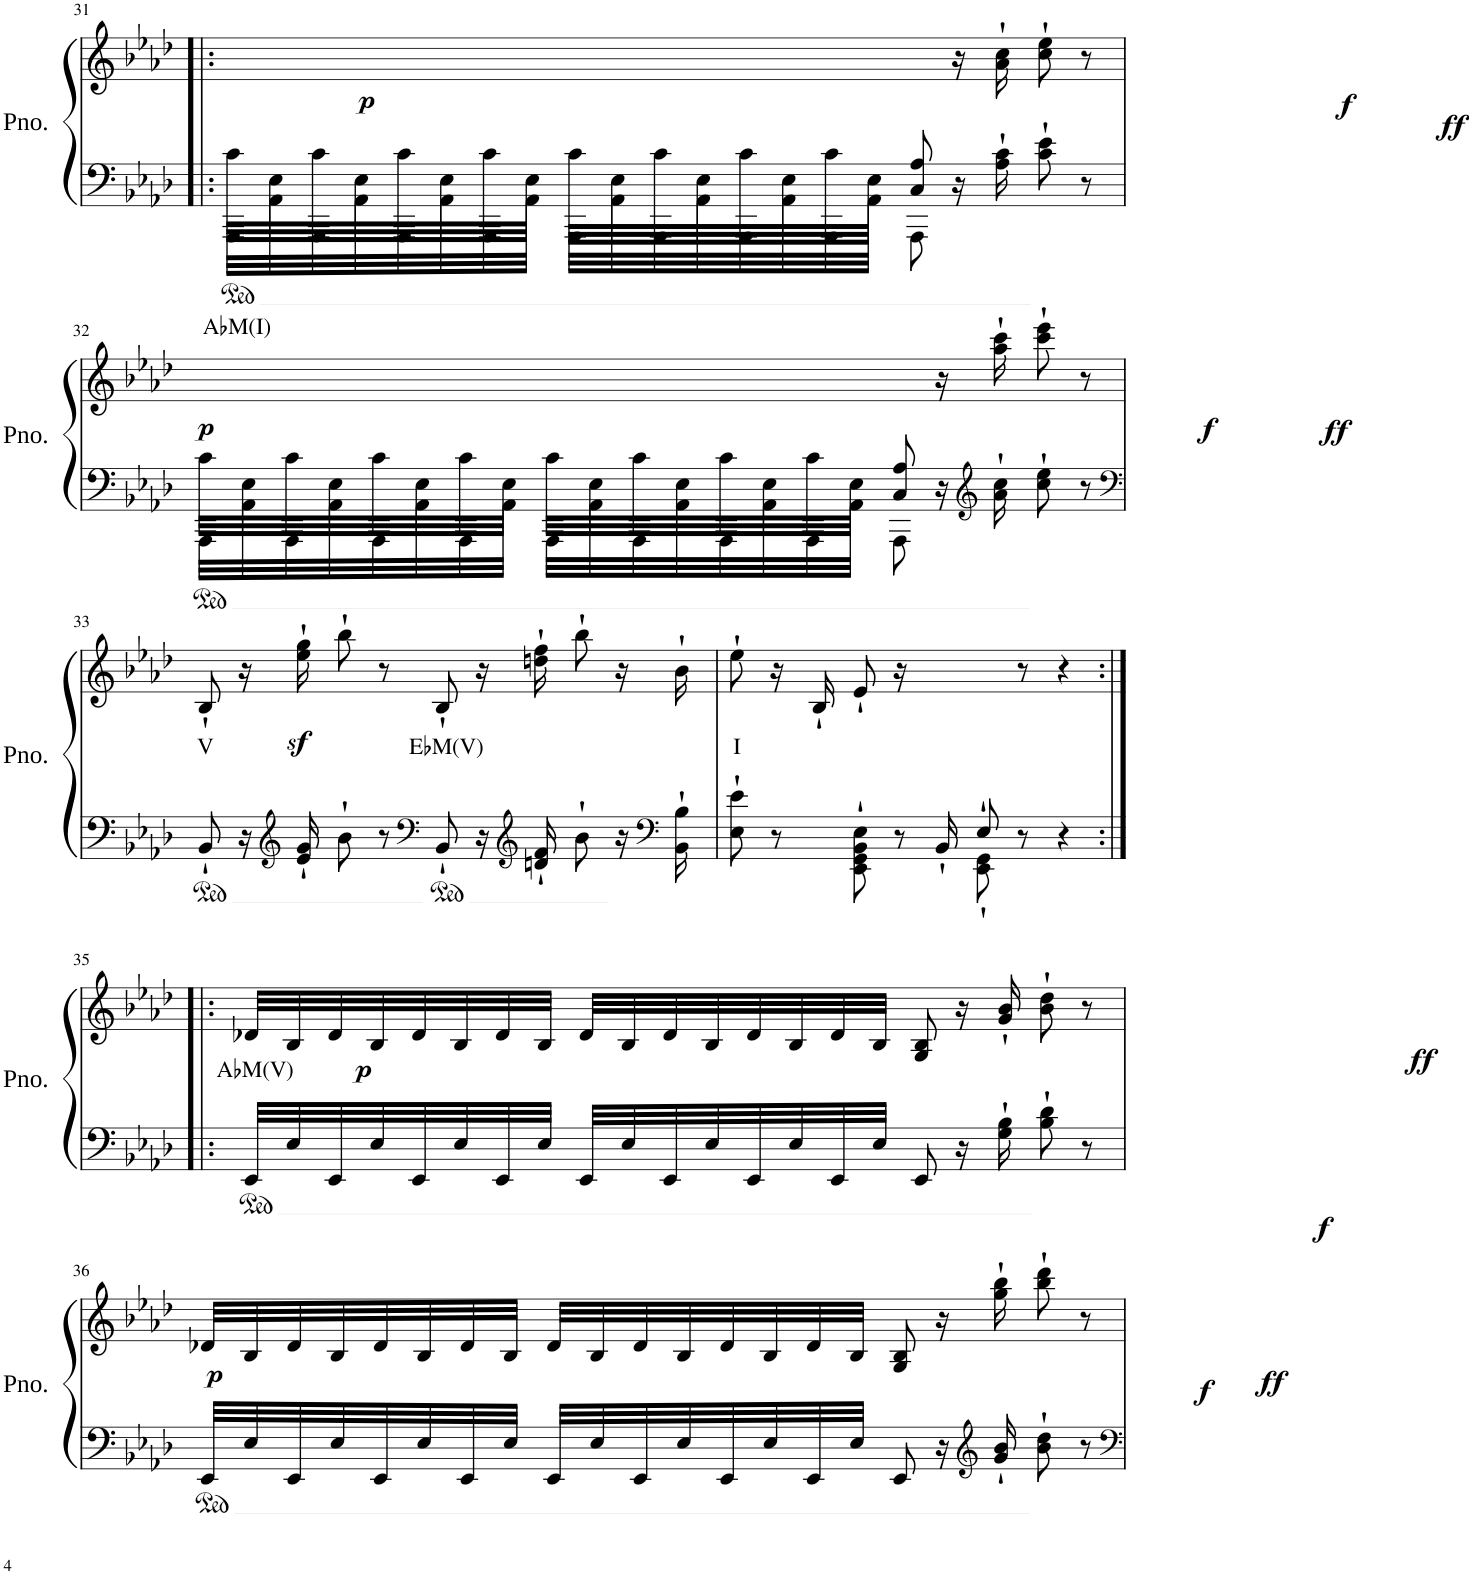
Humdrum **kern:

**kern	**text	**kern	**text	**dynam
*part1	*part1	*part1	*part1	*part1
*staff2	*staff2	*staff1	*staff1	*staff1/2
*I"Piano	*	*	*	*
*I'Pno.	*	*	*	*
!!LO:PB:g=z
*clefF4	*	*clefG2	*	*
*k[b-e-a-d-]	*	*k[b-e-a-d-]	*	*
*M4/4	*	*M4/4	*	*
*met(c)	*	*met(c)	*	*
=31!|:	=31!|:	=31!|:	=31!|:	=31!|:
*^	*	*	*	*
!	!	!LO:LY:b	!	!	!LO:DY:b
32c\LLL	32AAA-\LLL	A♭M(I)	2ryy	.	p
32E-\	32AA-\	.	.	.	.
32c\	32AAA-\	.	.	.	.
32E-\	32AA-\	.	.	.	.
32c\	32AAA-\	.	.	.	.
32E-\	32AA-\	.	.	.	.
32c\	32AAA-\	.	.	.	.
32E-\JJJ	32AA-\JJJ	.	.	.	.
32c\LLL	32AAA-\LLL	.	.	.	.
32E-\	32AA-\	.	.	.	.
32c\	32AAA-\	.	.	.	.
32E-\	32AA-\	.	.	.	.
32c\	32AAA-\	.	.	.	.
32E-\	32AA-\	.	.	.	.
32c\	32AAA-\	.	.	.	.
32E-\JJJ	32AA-\JJJ	.	.	.	.
!	!	!	!	!	!LO:DY:b
8C/ 8A-/	8AAA-\	.	8ryy	.	f
4.ryy	16r	.	16r	.	.
!	!	!	!	!	!LO:DY:b
.	16A-\'` 16c\'`	.	16a-\'` 16cc\'`	.	ff
.	8c\'` 8e-\'`	.	8cc\'` 8ee-\'`	.	.
.	8r	.	8r	.	.
!!LO:LB:g=z
=32	=32	=32	=32	=32	=32
!	!	!	!	!	!LO:DY:b
32c\LLL	32AAA-\LLL	.	2ryy	.	p
32E-\	32AA-\	.	.	.	.
32c\	32AAA-\	.	.	.	.
32E-\	32AA-\	.	.	.	.
32c\	32AAA-\	.	.	.	.
32E-\	32AA-\	.	.	.	.
32c\	32AAA-\	.	.	.	.
32E-\JJJ	32AA-\JJJ	.	.	.	.
32c\LLL	32AAA-\LLL	.	.	.	.
32E-\	32AA-\	.	.	.	.
32c\	32AAA-\	.	.	.	.
32E-\	32AA-\	.	.	.	.
32c\	32AAA-\	.	.	.	.
32E-\	32AA-\	.	.	.	.
32c\	32AAA-\	.	.	.	.
32E-\JJJ	32AA-\JJJ	.	.	.	.
!	!	!	!	!	!LO:DY:b
8C/ 8A-/	8AAA-\	.	8ryy	.	f
4.ryy	16r	.	16r	.	.
*clefG2	*	*	*	*	*
!	!	!	!	!	!LO:DY:b
.	16a-\'` 16cc\'`	.	16aa-\'` 16ccc\'`	.	ff
.	8cc\'` 8ee-\'`	.	8ccc\'` 8eee-\'`	.	.
.	8r	.	8r	.	.
*v	*v	*	*	*	*
!!LO:LB:g=z
=33	=33	=33	=33	=33
*clefF4	*	*	*	*
*^	*	*	*	*
!	!	!	!	!LO:LY:b	!
*v	*v	*	*	*	*
8BB-'`/	.	8B-z<'`/	V	.
16r	.	16r	.	.
*clefG2	*	*	*	*
16e-/'` 16g/'`	.	16ee-\'` 16gg\'`	.	.
8b-'`\	.	8bb-'`\	.	.
8r	.	8r	.	.
*clefF4	*	*	*	*
!	!	!	!LO:LY:b	!
8BB-'`/	.	8B-'`/	E♭M(V)	.
16r	.	16r	.	.
*clefG2	*	*	*	*
16dn/'` 16f/'`	.	16ddn\'` 16ff\'`	.	.
8b-'`\	.	8bb-'`\	.	.
16r	.	16r	.	.
*clefF4	*	*	*	*
16BB-\'` 16B-\'`	.	16b-'`\	.	.
=34	=34	=34	=34	=34
*^	*	*	*	*
!	!	!	!	!LO:LY:b	!
4..ryy	8E-\'` 8e-\'`	.	8ee-'`\	I	.
.	8r	.	16r	.	.
.	.	.	16B-'`/	.	.
.	8EE-\'` 8GG\'` 8BB-\'` 8E-\'`	.	8e-'`/	.	.
.	8r	.	16r	.	.
16BB-'`/	.	.	8.ryy	.	.
8E-'`/	8EE-\'` 8GG\'`	.	.	.	.
4.ryy	8r	.	8r	.	.
.	4r	.	4r	.	.
!!LO:LB:g=z
=35:|!|:	=35:|!|:	=35:|!|:	=35:|!|:	=35:|!|:	=35:|!|:
!	!	!	!	!LO:LY:b	!LO:DY:b
*v	*v	*	*	*	*
32EE-/LLL	.	32d-X/LLL	A♭M(V)	p
32E-/	.	32B-/	.	.
32EE-/	.	32d-/	.	.
32E-/	.	32B-/	.	.
32EE-/	.	32d-/	.	.
32E-/	.	32B-/	.	.
32EE-/	.	32d-/	.	.
32E-/JJJ	.	32B-/JJJ	.	.
32EE-/LLL	.	32d-/LLL	.	.
32E-/	.	32B-/	.	.
32EE-/	.	32d-/	.	.
32E-/	.	32B-/	.	.
32EE-/	.	32d-/	.	.
32E-/	.	32B-/	.	.
32EE-/	.	32d-/	.	.
32E-/JJJ	.	32B-/JJJ	.	.
!	!	!	!	!LO:DY:b=2
8EE-/	.	8G/ 8B-/	.	f
16r	.	16r	.	.
!	!	!	!	!LO:DY:b
16G\'` 16B-\'`	.	16g/'` 16b-/'`	.	ff
8B-\'` 8d-\'`	.	8b-\'` 8dd-\'`	.	.
8r	.	8r	.	.
!!LO:LB:g=z
=36	=36	=36	=36	=36
!	!	!	!	!LO:DY:b
32EE-/LLL	.	32d-X/LLL	.	p
32E-/	.	32B-/	.	.
32EE-/	.	32d-/	.	.
32E-/	.	32B-/	.	.
32EE-/	.	32d-/	.	.
32E-/	.	32B-/	.	.
32EE-/	.	32d-/	.	.
32E-/JJJ	.	32B-/JJJ	.	.
32EE-/LLL	.	32d-/LLL	.	.
32E-/	.	32B-/	.	.
32EE-/	.	32d-/	.	.
32E-/	.	32B-/	.	.
32EE-/	.	32d-/	.	.
32E-/	.	32B-/	.	.
32EE-/	.	32d-/	.	.
32E-/JJJ	.	32B-/JJJ	.	.
!	!	!	!	!LO:DY:b
8EE-/	.	8G/ 8B-/	.	f
!	!	!	!	!LO:DY:b
16r	.	16r	.	ff
*clefG2	*	*	*	*
16g/'` 16b-/'`	.	16gg\'` 16bb-\'`	.	.
8b-\'` 8dd-\'`	.	8bb-\'` 8ddd-\'`	.	.
8r	.	8r	.	.
=	=	=	=	=
*-	*-	*-	*-	*-
